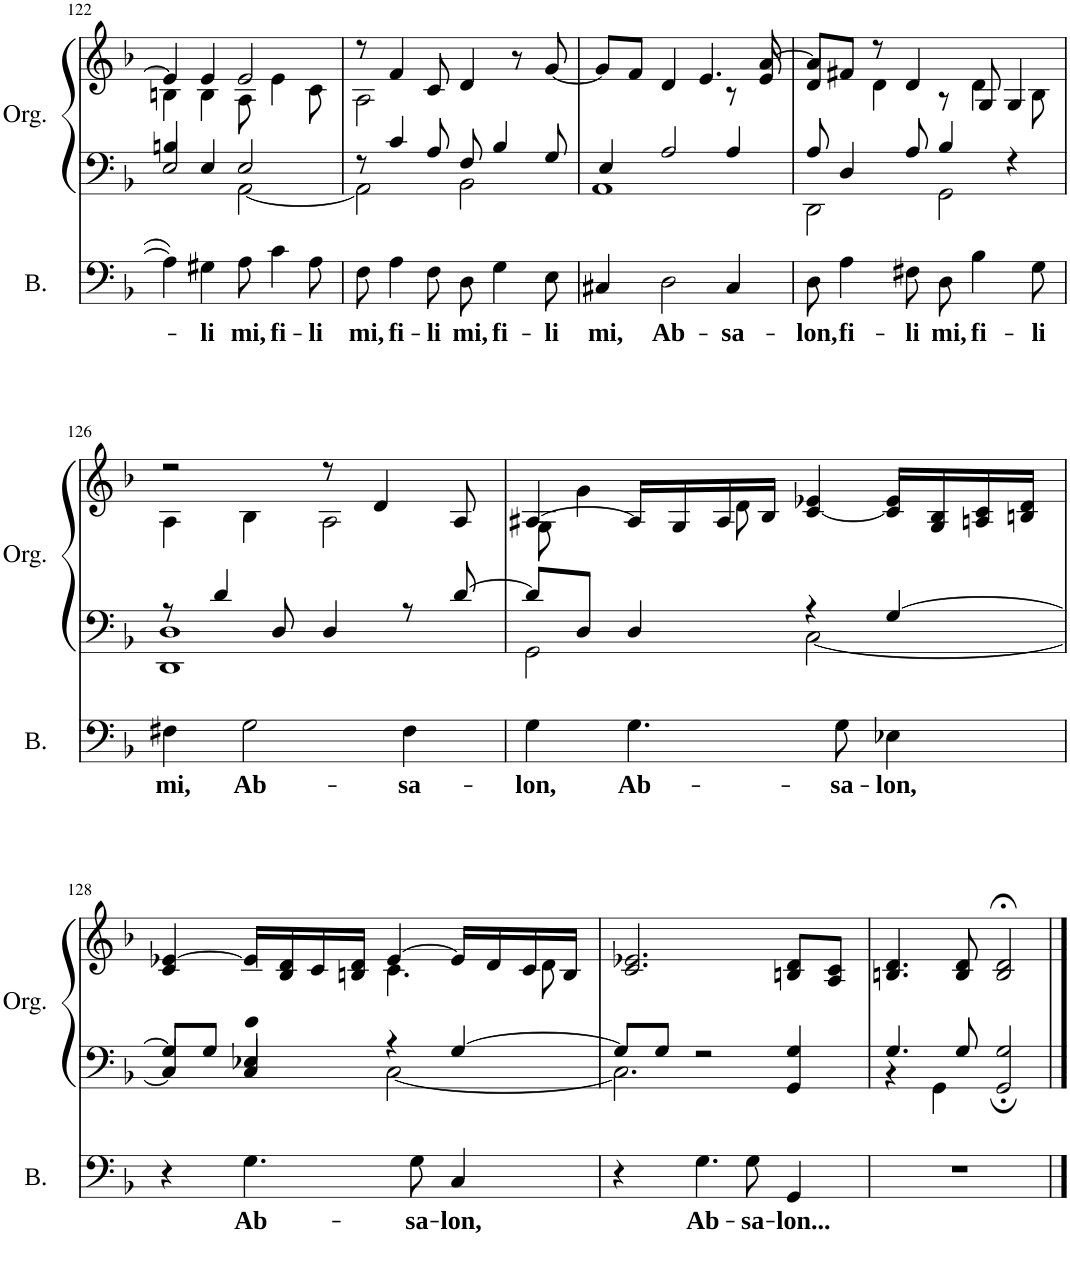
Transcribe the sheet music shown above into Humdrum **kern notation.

**kern	**text	**kern	**kern
*part2	*part2	*part1	*part1
*staff3	*staff3	*staff2	*staff1
*I"Basse	*	*I"Orgue	*
*I'B.	*	*I'Org.	*
!!LO:PB:g=z
*clefF4	*	*clefF4	*clefG2
*k[b-]	*	*k[b-]	*k[b-]
*M4/4	*	*M4/4	*M4/4
*met(c)	*	*met(c)	*met(c)
=122	=122	=122	=122
*	*	*^	*^
4A\]	.	4Bn/	2E/	4e/]	4Bn\
!	!LO:LY:b	!	!	!	!
4G#X\	-li	4E/	.	4e/	4B\
!	!LO:LY:b	!	!	!	!
8A\	mi,	2E/	[2AA\	2e/	8A\
!	!LO:LY:b	!	!	!	!
4c\	fi-	.	.	.	4e\
!	!LO:LY:b	!	!	!	!
8A\	-li	.	.	.	8c\
=123	=123	=123	=123	=123	=123
!	!LO:LY:b	!	!	!	!
8F\	mi,	8r	2AA\]	8r	2A\
!	!LO:LY:b	!	!	!	!
4A\	fi-	4c/	.	4f/	.
!	!LO:LY:b	!	!	!	!
8F\	-li	8A/	.	8c/	.
!	!LO:LY:b	!	!	!	!
8D\	mi,	8F/	2BB-\	4d/	2ryy
!	!LO:LY:b	!	!	!	!
4G\	fi-	4B-/	.	.	.
.	.	.	.	8r	.
!	!LO:LY:b	!	!	!	!
8E\	-li	8G/	.	[8g/	.
=124	=124	=124	=124	=124	=124
!	!LO:LY:b	!	!	!	!
4C#X/	mi,	4E/	1AA	8g/L]	2.ryy
.	.	.	.	8f/J	.
!	!LO:LY:b	!	!	!	!
2D\	Ab-	2A/	.	4d/	.
.	.	.	.	4.e/	.
!	!LO:LY:b	!	!	!	!
4C#/	-sa-	4A/	.	.	8r
.	.	.	.	8e/	[8a/
=125	=125	=125	=125	=125	=125
!	!LO:LY:b	!	!	!	!
8D\	-lon,	8A/	2DD\	4d/	8a/L]
!	!LO:LY:b	!	!	!	!
4A\	fi-	4D/	.	.	8f#X/J
.	.	.	.	8r	4d\
!	!LO:LY:b	!	!	!	!
8F#X\	-li	8A/	.	4d/	.
!	!LO:LY:b	!	!	!	!
8D\	mi,	4B-/	2GG\	.	8r
!	!LO:LY:b	!	!	!	!
4B-\	fi-	.	.	8G/	4d\
.	.	4r	.	4G/	.
!	!LO:LY:b	!	!	!	!
8G\	-li	.	.	.	8B-\
!!LO:LB:g=z	!!
=126	=126	=126	=126	=126	=126
!	!LO:LY:b	!	!	!	!
4F#X\	mi,	8r	1DD 1D	2r	4A\
.	.	4d/	.	.	.
!	!LO:LY:b	!	!	!	!
2G\	Ab-	.	.	.	4B-\
.	.	8D/	.	.	.
.	.	4D/	.	8r	2A\
.	.	.	.	4d/	.
!	!LO:LY:b	!	!	!	!
4F#\	-sa-	8r	.	.	.
.	.	[8d/	.	8A/	.
=127	=127	=127	=127	=127	=127
!	!LO:LY:b	!	!	!	!
4G\	-lon,	8d/L]	2GG\	[4A#X/	8G\
.	.	8D/J	.	.	4g\
!	!LO:LY:b	!	!	!	!
4.G\	Ab-	4D/	.	16A#/LL]	.
.	.	.	.	16G/	.
.	.	.	.	16A#/	8d\
.	.	.	.	16B-/JJ	.
.	.	4r	[2C\	[4c/ 4e-X/	2ryy
!	!LO:LY:b	!	!	!	!
8G\	-sa-	.	.	.	.
!	!LO:LY:b	!	!	!	!
4E-X\	-lon,	[4G/	.	16c/] 16e-/LL	.
.	.	.	.	16G/ 16B-/	.
.	.	.	.	16An/ 16c/	.
.	.	.	.	16Bn/ 16d/JJ	.
!!LO:LB:g=z	!!
=128	=128	=128	=128	=128	=128
4r	.	8G/L]	4C/]	4c/ [4e-X/	2ryy
.	.	8G/J	.	.	.
!	!LO:LY:b	!	!	!	!
4.G\	Ab-	4E-X/	4C/	16c/ 16e-/]LL	.
.	.	.	.	16B-/ 16d/	.
.	.	.	.	16c/	.
.	.	.	.	16Bn/ 16d/JJ	.
.	.	4r	[2C\	4.c\	[4e-/
!	!LO:LY:b	!	!	!	!
8G\	-sa-	.	.	.	.
!	!LO:LY:b	!	!	!	!
4C/	-lon,	[4G/	.	.	16e-/LL]
.	.	.	.	.	16d/
.	.	.	.	8d\	16c/
.	.	.	.	.	16B/JJ
*	*	*	*	*v	*v
=129	=129	=129	=129	=129
4r	.	8G/L]	2.C\]	2.c/ 2.e-X/
.	.	8G/J	.	.
!	!LO:LY:b	!	!	!
4.G\	Ab-	2r	.	.
!	!LO:LY:b	!	!	!
8G\	-sa-	.	.	.
!	!LO:LY:b	!	!	!
4GG/	-lon...	4GG/ 4G/	4ryy	8Bn/ 8d/L
.	.	.	.	8A/ 8c/J
=130	=130	=130	=130	=130
1r	.	4.G/	4r	4.Bn/ 4.d/
.	.	.	4GG\	.
.	.	8G/	.	8B/ 8d/
.	.	2GG/; 2G/;	2ryy	2B/;< 2d/;<
*	*	*v	*v	*
==	==	==	==
*-	*-	*-	*-
